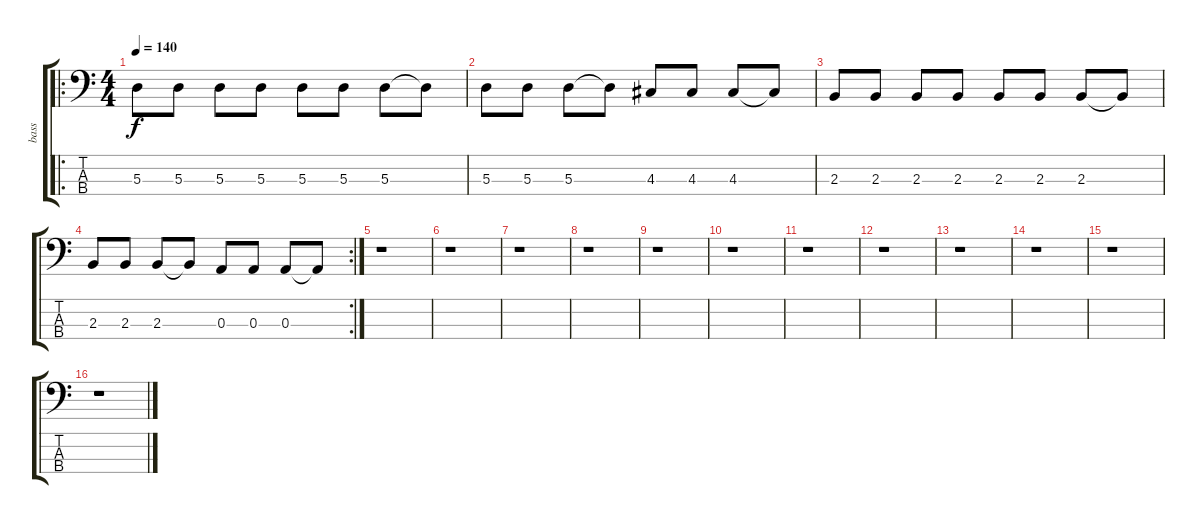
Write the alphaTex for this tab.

\track ("bass" "bass") {instrument electricbasspick}
\staff {score tabs}
\tuning (G2 D2 A1 E1) {hide}
\ro
\ts (4 4)
\tempo 140
\clef f4
\ks c
5.3.8{dy f} 5.3.8 5.3.8 5.3.8 5.3.8 5.3.8 5.3.8 5.3{t}.8 |
5.3.8 5.3.8 5.3.8 5.3{t}.8 4.3.8 4.3.8 4.3.8 4.3{t}.8 |
2.3.8 2.3.8 2.3.8 2.3.8 2.3.8 2.3.8 2.3.8 2.3{t}.8 |
\rc 2
2.3.8 2.3.8 2.3.8 2.3{t}.8 0.3.8 0.3.8 0.3.8 0.3{t}.8 |
r.1 |
r.1 |
r.1 |
r.1 |
r.1 |
r.1 |
r.1 |
r.1 |
r.1 |
r.1 |
r.1 |
r.1
